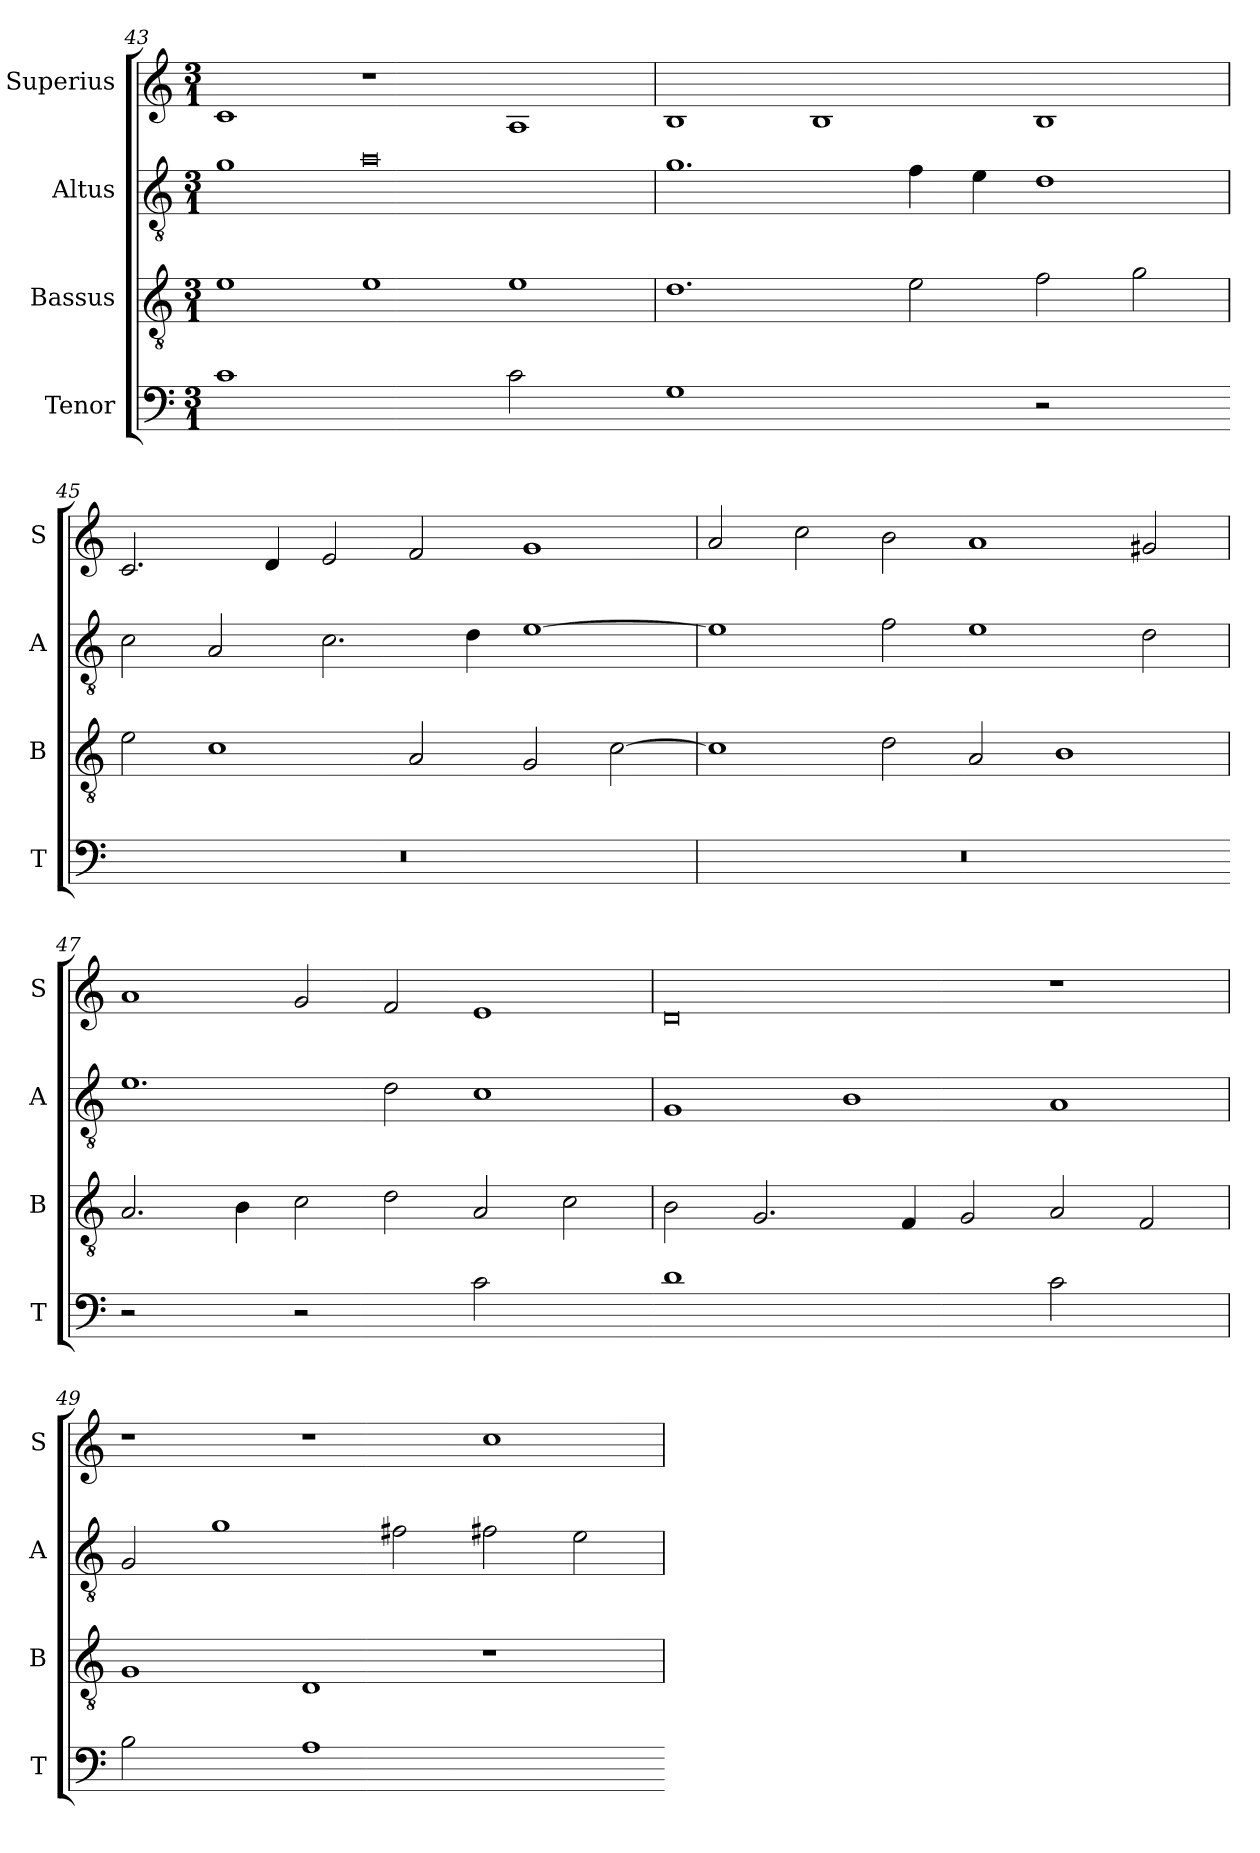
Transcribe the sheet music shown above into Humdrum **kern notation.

**kern	**kern	**kern	**kern
*part4	*part3	*part2	*part1
*staff4	*staff3	*staff2	*staff1
*I"Tenor	*I"Bassus	*I"Altus	*I"Superius
*I'T	*I'B	*I'A	*I'S
*clefF4	*clefGv2	*clefGv2	*clefG2
*k[]	*k[]	*k[]	*k[]
*M3/1	*M3/1	*M3/1	*M3/1
=43	=43	=43	=43
!LO:N:vis=1	!	!	!
0c	1e	1g	1c
.	1e	0a	1r
!LO:N:vis=2	!	!	!
1c	1e	.	1A
=44-	=44	=44	=44
!LO:N:vis=1	!	!	!
0G	1.d	1.g	1B
.	.	.	1B
.	2e\	4f\	.
.	.	4e\	.
!LO:N:vis=2	!	!	!
1r	2f\	1d	1B
.	2g\	.	.
=45-	=45	=45	=45
!LO:N:vis=1.	!	!	!
0.r	2e\	2c\	2.c/
.	1c	2A/	.
.	.	.	4d/
.	.	2.c\	2e/
.	2A/	.	2f/
.	.	4d\	.
.	2G/	[1e	1g
.	[2c\	.	.
=46	=46	=46	=46
!LO:N:vis=1.	!	!	!
0.r	1c]	1e]	2a/
.	.	.	2cc\
.	2d\	2f\	2b\
.	2A/	1e	1a
.	1B	.	.
.	.	2d\	2g#X/
=47-	=47	=47	=47
!LO:N:vis=2	!	!	!
1r	2.A/	1.e	1a
.	4B\	.	.
!LO:N:vis=2	!	!	!
1r	2c\	.	2g/
.	2d\	2d\	2f/
!LO:N:vis=2	!	!	!
1c	2A/	1c	1e
.	2c\	.	.
=48-	=48	=48	=48
!LO:N:vis=1	!	!	!
0d	2B\	1G	0d
.	2.G/	.	.
.	.	1B	.
.	4F/	.	.
.	2G/	.	.
!LO:N:vis=2	!	!	!
1c	2A/	1A	1r
.	2F/	.	.
=49	=49	=49	=49
!LO:N:vis=2	!	!	!
1B	1G	2G/	1r
.	.	1g	.
!LO:N:vis=1	!	!	!
0A	1D	.	1r
.	.	2f#X\	.
.	1r	2f#X\	1cc
.	.	2e\	.
=-	=	=	=
*-	*-	*-	*-
